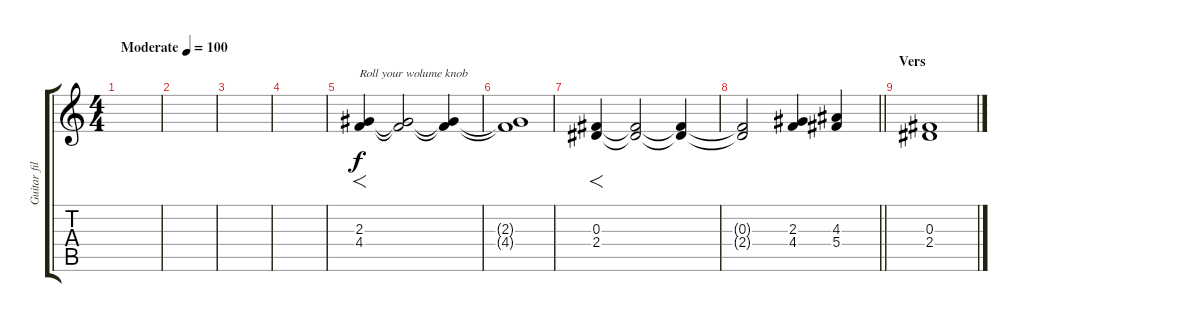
\track ("Guitar fills" "Guitar fil") {instrument overdrivenguitar}
\staff {score tabs}
\tuning (Eb4 Bb3 Gb3 Db3 Ab2 Eb2) {hide}
\ts (4 4)
\tempo (100 "Moderate")
\clef g2
\ks c
|
|
|
|
(2.3 4.4).4{f txt "Roll your wolume knob"} (2.3{t} 4.4{t}).2 (2.3{t} 4.4{t}).4 |
(2.3{t} 4.4{t}).1 |
(0.3 2.4).4{f} (0.3{t} 2.4{t}).2 (0.3{t} 2.4{t}).4 |
\barLineRight lightlight
(0.3{t} 2.4{t}).2 (2.3 4.4).4 (4.3 5.4).4 |
\section ("" "Vers")
(0.3 2.4).1
